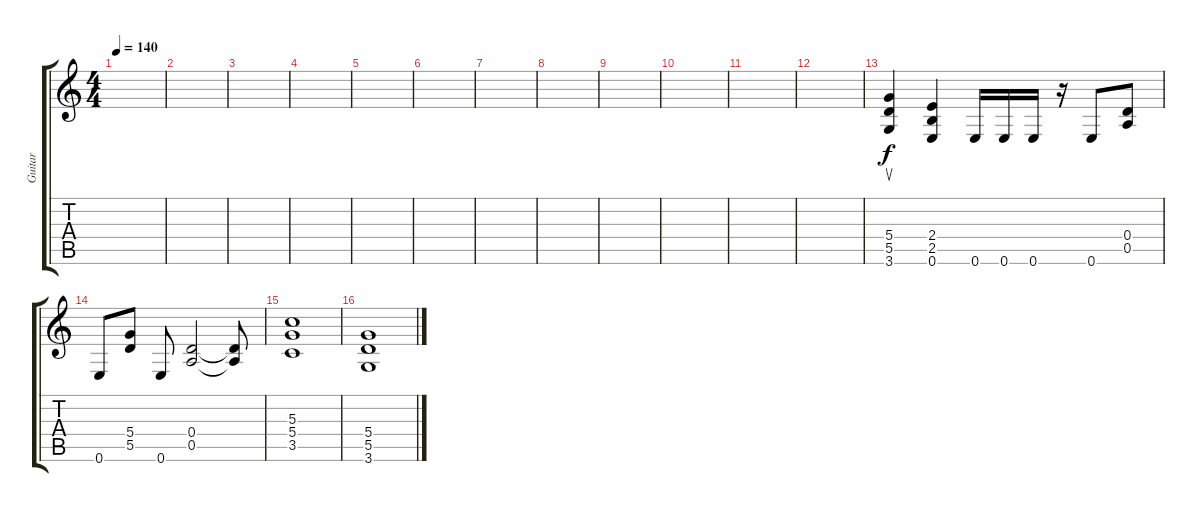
\track ("Guitar" "Guitar") {instrument distortionguitar}
\staff {score tabs}
\tuning (E4 B3 G3 D3 A2 E2) {hide}
\ts (4 4)
\tempo 140
\clef g2
\ks c
|
|
|
|
|
|
|
|
|
|
|
|
(5.4 5.5 3.6).4{su} (2.4 2.5 0.6).4 0.6.16 0.6.16 0.6.16 r.16 0.6.8 (0.4 0.5).8 |
0.6.8 (5.4 5.5).8 0.6.8 (0.4 0.5).2 (0.4{t} 0.5{t}).8 |
(5.3 5.4 3.5).1 |
(5.4 5.5 3.6).1
